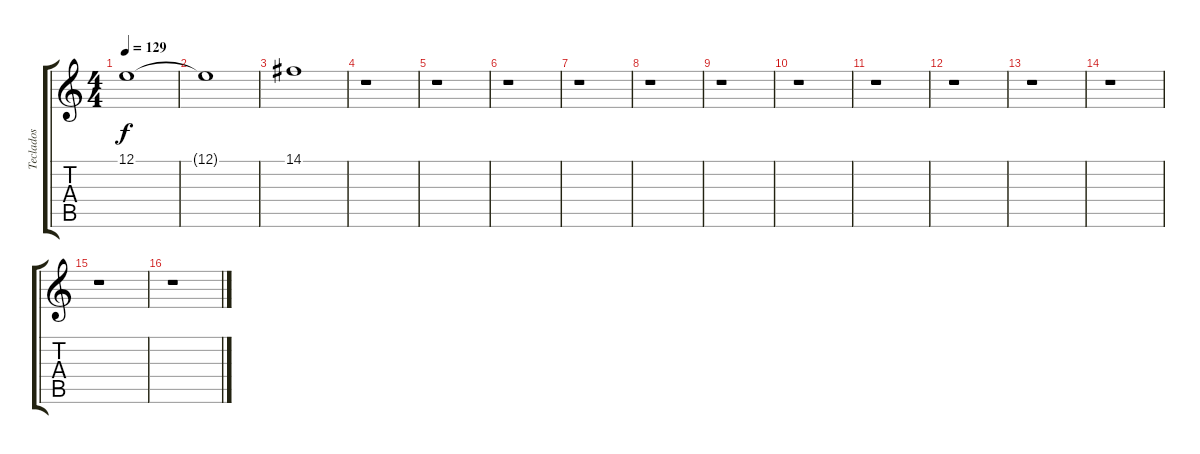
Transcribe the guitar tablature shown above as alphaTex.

\track ("Teclados" "Teclados") {instrument lead2sawtooth}
\staff {score tabs}
\tuning (E4 B3 G3 D3 A2 E2) {hide}
\ts (4 4)
\tempo 129
\clef g2
\ks c
12.1.1{dy f} |
12.1{t}.1 |
14.1.1 |
r.1 |
r.1 |
r.1 |
r.1 |
r.1 |
r.1 |
r.1 |
r.1 |
r.1 |
r.1 |
r.1 |
r.1 |
r.1
